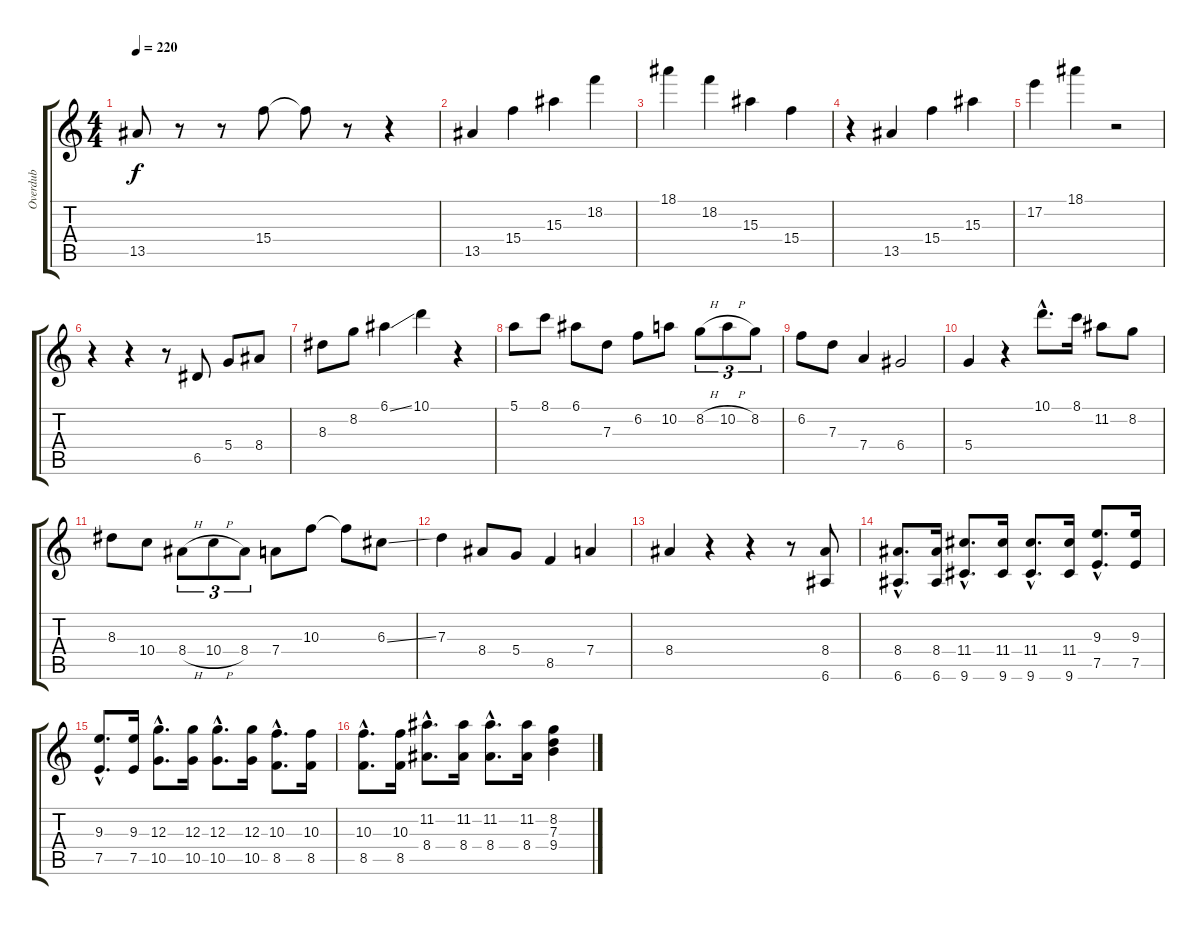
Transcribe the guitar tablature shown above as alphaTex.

\track ("Overdub" "Overdub") {instrument electricbasspick}
\staff {score tabs}
\tuning (E4 B3 G3 D3 A2 E2) {hide}
\ts (4 4)
\tempo 220
\clef g2
\ks c
13.5.8{dy f} r.8 r.8 15.4.8 15.4{t}.8 r.8 r.4 |
13.5.4 15.4.4 15.3.4 18.2.4 |
18.1.4 18.2.4 15.3.4 15.4.4 |
r.4 13.5.4 15.4.4 15.3.4 |
17.2.4 18.1.4 r.2 |
r.4 r.4 r.8 6.5.8 5.4.8 8.4.8 |
8.3.8 8.2.8 6.1{ss}.4 10.1.4 r.4 |
5.1.8 8.1.8 6.1.8 7.3.8 6.2.8 10.2.8 8.2{h}.8{tu (3 2)} 10.2{h}.8{tu (3 2)} 8.2.8{tu (3 2)} |
6.2.8 7.3.8 7.4.4 6.4.2 |
5.4.4 r.4 10.1{hac}.8{d} 8.1.16 11.2.8 8.2.8 |
8.3.8 10.4.8 8.4{h}.8{tu (3 2)} 10.4{h}.8{tu (3 2)} 8.4.8{tu (3 2)} 7.4.8 10.3.8 10.3{t}.8 6.3{ss}.8 |
7.3.4 8.4.8 5.4.8 8.5.4 7.4.4 |
8.4.4 r.4 r.4 r.8 (8.4 6.6).8 |
(8.4{hac} 6.6{hac}).8{d} (8.4 6.6).16 (11.4{hac} 9.6{hac}).8{d} (11.4 9.6).16 (11.4{hac} 9.6{hac}).8{d} (11.4 9.6).16 (9.3{hac} 7.5{hac}).8{d} (9.3 7.5).16 |
(9.3{hac} 7.5{hac}).8{d} (9.3 7.5).16 (12.3{hac} 10.5{hac}).8{d} (12.3 10.5).16 (12.3{hac} 10.5{hac}).8{d} (12.3 10.5).16 (10.3{hac} 8.5{hac}).8{d} (10.3 8.5).16 |
(10.3{hac} 8.5{hac}).8{d} (10.3 8.5).16 (11.2{hac} 8.4{hac}).8{d} (11.2 8.4).16 (11.2{hac} 8.4{hac}).8{d} (11.2 8.4).16 (8.2 7.3 9.4).4
